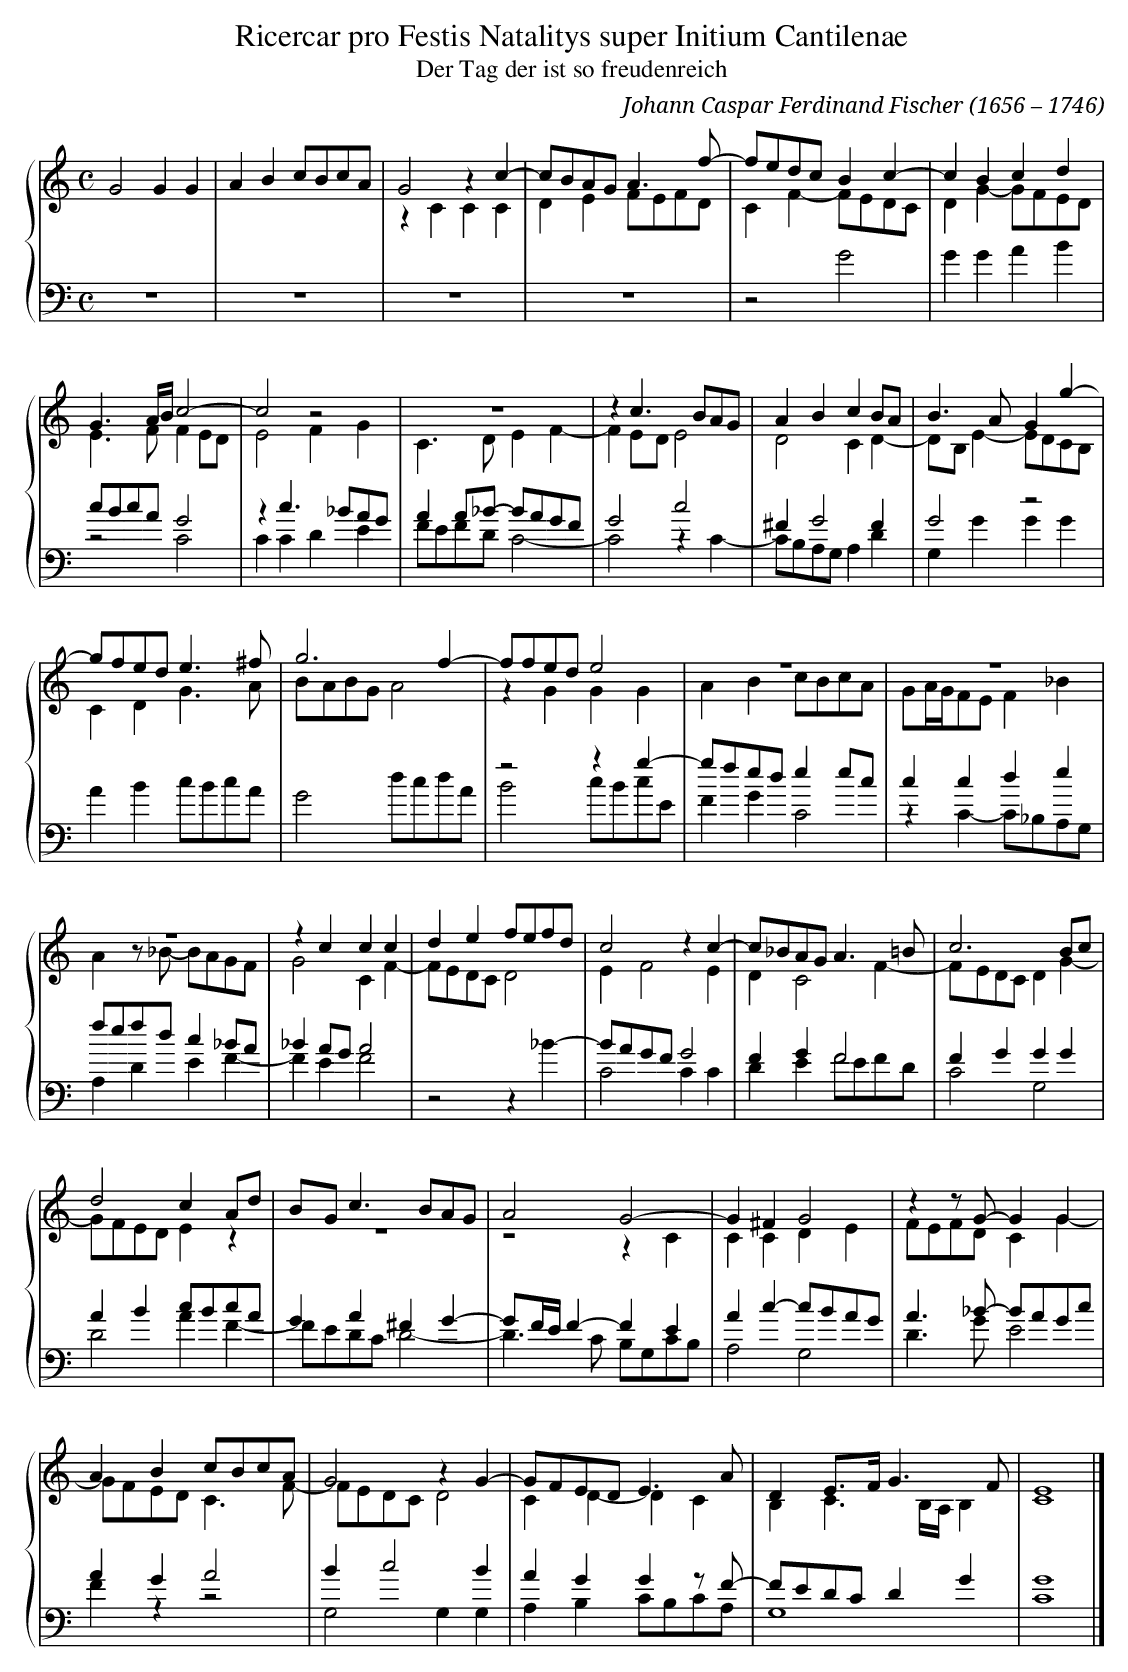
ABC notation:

X:1
T:Ricercar pro Festis Natalitys super Initium Cantilenae
T:Der Tag der ist so freudenreich
C:Johann Caspar Ferdinand Fischer (1656 – 1746)
M:C
L:1/8
Q:1/4=90
%%staves {(1 2) (3 4)}
K:C
V:1
G4G2G2|A2B2cBcA|G4z2c2-|cBAGA3f-|fedcB2c2-|c2B2c2d2|
V:2
X2|z2C2C2C2|D2E2FEFD|C2F2-FEDC|D2G2-GFED|
V:3 bass shift=cC
Z4|z4G4|G2G2A2B2|
V:4 bass shift=cC
X4|Z2|
V:1
G3A/B/c4-|c4z4|z8|z2c3BAG|A2B2c2BA|B3AG2g2-|
V:2
E3FF2ED|E4F2G2|C3DE2F2-|F2EDE4|D4C2D2-|DB,E2-EDCB,|
V:3
cBcAG4|z2c3_BAG|A2A_B- BAGF|G4c4|^F2G4F2|G4z4|
V:4
z4C4|C2C2D2E2|FEFDC4-|C4z2C2-|CB,A,G,A,2D2|G,2G2G2G2|
V:1
gfede3^f|g6f2-|ffede4|z8|z8|
V:2
C2D2G3A|BABGA4|z2G2G2G2|A2B2cBcA|GA/G/FEF2_B2|
V:3
X2|z4z2g2-|gfede2ec|c2c2d2e2|
V:4
A2B2cBcA|G4dcdA|B4cBcE|F2G2C4|z2C2-C_B,A,G,|
V:1
z8|z2c2c2c2|d2e2fefd|c4z2c2-|c_BAGA3=B|c6Bc|
V:2
A2z_B- BAGF|G4C2F2-|FEDCD4|E2F4E2|D2C4F2-|FEDCD2G2-|
V:3
fefdc2_BA|_B2AGA4|z4z2_B2-|BAGFG4|F2G2F4|F2G2G2G2|
V:4
A,2D2E2F2-|F2E2F4|x8|C4C2C2|D2E2FEFD|C4G,4|
V:1
d4c2Ad|BGc3BAG|A4G4-|G2^F2G4|z2zG-G2G2|
V:2
GFEDE2z2|z8|z4z2C2|C2C2D2E2|FEFDC2G2-|
V:3
A2B2cBcA|G2A2^F2G2-|GF/E/F2-F2E2|A2c2-cBAG|A3_B- BAGc|
V:4
D4A2F2-|FEDCD4-|D3C B,G,CB,|A,4G,4|D3GE4|
V:1
A2B2cBcA|G4z2G2-|GFEDE3A|D2E>FG3F|E8|]
V:2
GFEDC3F-|FEDCD4|C2D2-D2C2|B,2C3B,/A,/B,2|C8|]
V:3
A2G2A4|B2c4B2|A2G2G2zF-|FEDCD2G2|G8|]
V:4
F2z2z4|G,4G,2G,2|A,2B,2CB,CA,|G,8|C8|]
